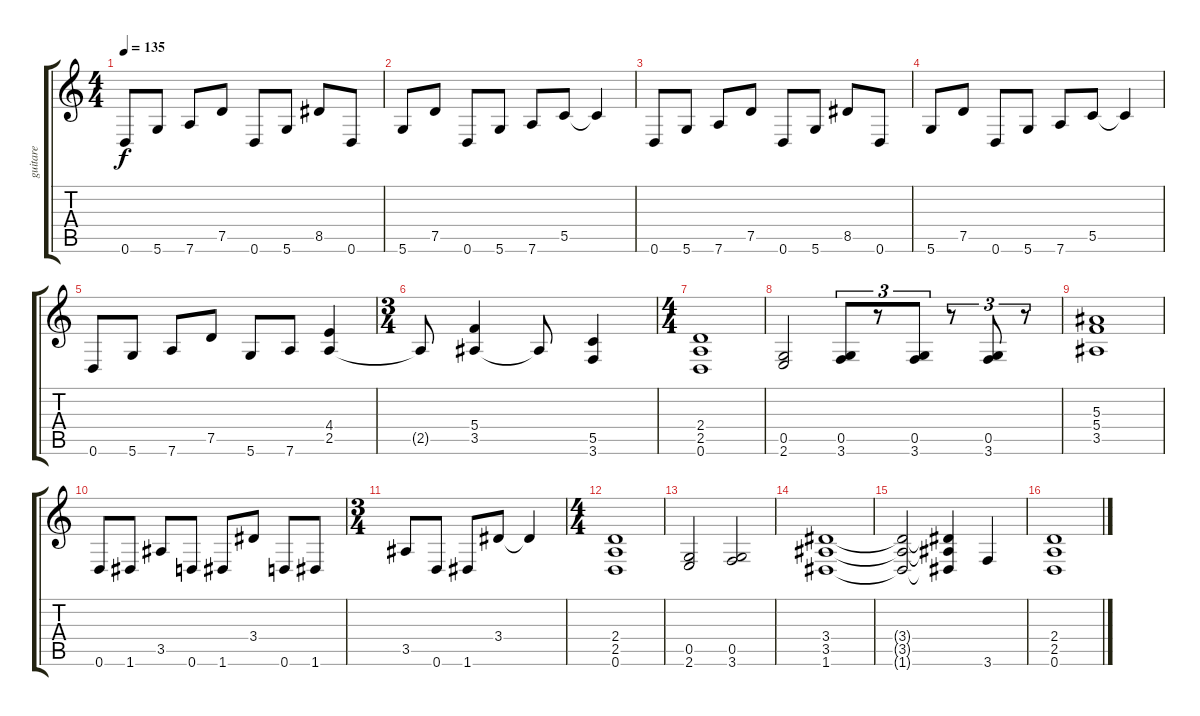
\track ("guitare" "guitare") {instrument distortionguitar}
\staff {score tabs}
\tuning (D4 A3 F3 C3 G2 D2) {hide}
\ts (4 4)
\tempo 135
\clef g2
\ks c
0.6.8{dy f} 5.6.8 7.6.8 7.5.8 0.6.8 5.6.8 8.5.8 0.6.8 |
5.6.8 7.5.8 0.6.8 5.6.8 7.6.8 5.5.8 5.5{t}.4 |
0.6.8 5.6.8 7.6.8 7.5.8 0.6.8 5.6.8 8.5.8 0.6.8 |
5.6.8 7.5.8 0.6.8 5.6.8 7.6.8 5.5.8 5.5{t}.4 |
0.6.8 5.6.8 7.6.8 7.5.8 5.6.8 7.6.8 (4.4 2.5).4 |
\ts (3 4)
2.5{t}.8 (5.4 3.5).4 3.5{t}.8 (5.5 3.6).4 |
\ts (4 4)
(2.4 2.5 0.6).1 |
(0.5 2.6).2 (0.5 3.6).8{tu (3 2)} r.8{tu (3 2)} (0.5 3.6).8{tu (3 2)} r.8{tu (3 2)} (0.5 3.6).8{tu (3 2)} r.8{tu (3 2)} |
(5.3 5.4 3.5).1 |
0.6.8 1.6.8 3.5.8 0.6.8 1.6.8 3.4.8 0.6.8 1.6.8 |
\ts (3 4)
3.5.8 0.6.8 1.6.8 3.4.8 3.4{t}.4 |
\ts (4 4)
(2.4 2.5 0.6).1 |
(0.5 2.6).2 (0.5 3.6).2 |
(3.4 3.5 1.6).1 |
(3.4{t} 3.5{t} 1.6{t}).2 (3.4{t} 3.5{t} 1.6{t}).4 3.6.4 |
(2.4 2.5 0.6).1
